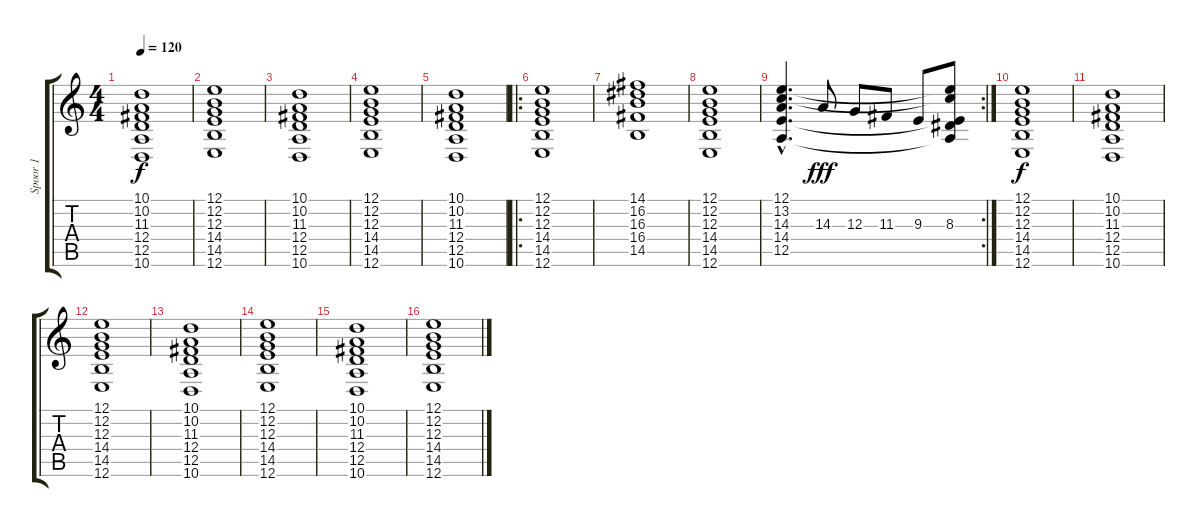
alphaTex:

\track ("Spoor 1" "Spoor 1") {instrument stringensemble1}
\staff {score tabs}
\tuning (E4 B3 G3 D3 A2 E2) {hide}
\ts (4 4)
\tempo 120
\clef g2
\ks c
(10.1 10.2 11.3 12.4 12.5 10.6).1{dy f} |
(12.1 12.2 12.3 14.4 14.5 12.6).1{instrument stringensemble1} |
(10.1 10.2 11.3 12.4 12.5 10.6).1 |
(12.1 12.2 12.3 14.4 14.5 12.6).1{instrument stringensemble1} |
(10.1 10.2 11.3 12.4 12.5 10.6).1 |
\ro
(12.1 12.2 12.3 14.4 14.5 12.6).1 |
(14.1 16.2 16.3 16.4 14.5).1 |
(12.1 12.2 12.3 14.4 14.5 12.6).1 |
\rc 2
(12.1{hac} 13.2{hac} 14.3{hac} 14.4{hac} 12.5{hac}).4{d} 14.3.8{dy fff} 12.3.8 11.3.8 9.3.8 (12.1{t} 13.2{t} 8.3 14.4{t} 12.5{t}).8 |
(12.1 12.2 12.3 14.4 14.5 12.6).1{dy f instrument stringensemble1} |
(10.1 10.2 11.3 12.4 12.5 10.6).1 |
(12.1 12.2 12.3 14.4 14.5 12.6).1{instrument stringensemble1} |
(10.1 10.2 11.3 12.4 12.5 10.6).1 |
(12.1 12.2 12.3 14.4 14.5 12.6).1{instrument stringensemble1} |
(10.1 10.2 11.3 12.4 12.5 10.6).1 |
(12.1 12.2 12.3 14.4 14.5 12.6).1{instrument stringensemble1}
